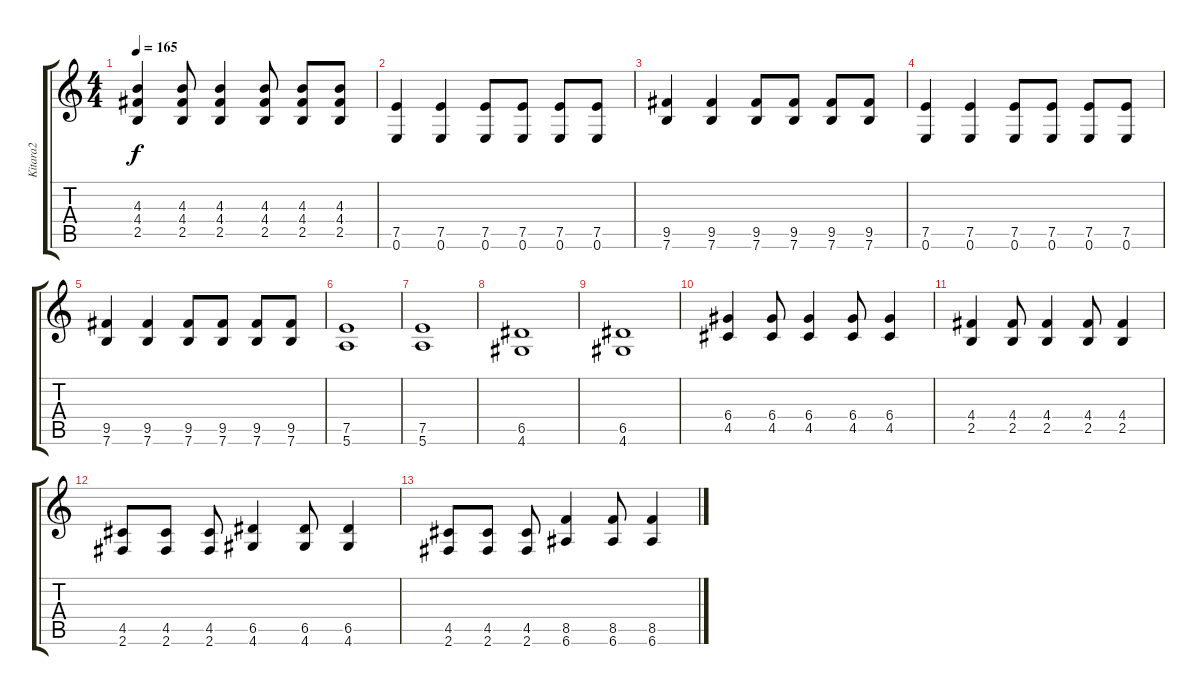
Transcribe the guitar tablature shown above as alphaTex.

\track ("Kitara2" "Kitara2") {instrument overdrivenguitar}
\staff {score tabs}
\tuning (E4 B3 G3 D3 A2 E2) {hide}
\ts (4 4)
\tempo 165
\clef g2
\ks c
(4.3 4.4 2.5).4{dy f} (4.3 4.4 2.5).8 (4.3 4.4 2.5).4 (4.3 4.4 2.5).8 (4.3 4.4 2.5).8 (4.3 4.4 2.5).8 |
(7.5 0.6).4 (7.5 0.6).4 (7.5 0.6).8 (7.5 0.6).8 (7.5 0.6).8 (7.5 0.6).8 |
(9.5 7.6).4 (9.5 7.6).4 (9.5 7.6).8 (9.5 7.6).8 (9.5 7.6).8 (9.5 7.6).8 |
(7.5 0.6).4 (7.5 0.6).4 (7.5 0.6).8 (7.5 0.6).8 (7.5 0.6).8 (7.5 0.6).8 |
(9.5 7.6).4 (9.5 7.6).4 (9.5 7.6).8 (9.5 7.6).8 (9.5 7.6).8 (9.5 7.6).8 |
(7.5 5.6).1 |
(7.5 5.6).1 |
(6.5 4.6).1 |
(6.5 4.6).1 |
(6.4 4.5).4 (6.4 4.5).8 (6.4 4.5).4 (6.4 4.5).8 (6.4 4.5).4 |
(4.4 2.5).4 (4.4 2.5).8 (4.4 2.5).4 (4.4 2.5).8 (4.4 2.5).4 |
(4.5 2.6).8 (4.5 2.6).8 (4.5 2.6).8 (6.5 4.6).4 (6.5 4.6).8 (6.5 4.6).4 |
(4.5 2.6).8 (4.5 2.6).8 (4.5 2.6).8 (8.5 6.6).4 (8.5 6.6).8 (8.5 6.6).4
